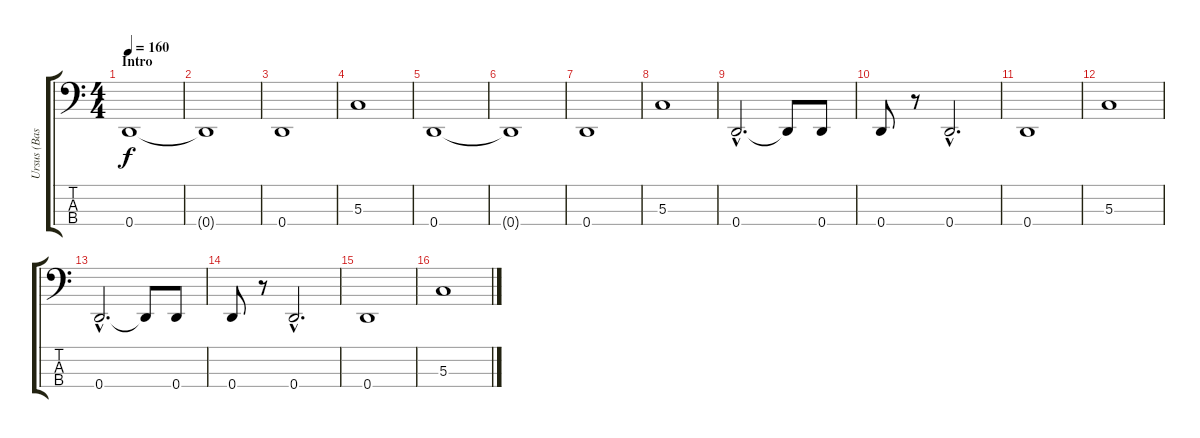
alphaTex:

\track ("Ursus (Bass)" "Ursus (Bas") {instrument electricbassfinger}
\staff {score tabs}
\tuning (F2 C2 G1 D1) {hide}
\ts (4 4)
\section ("" "Intro")
\tempo 160
\clef f4
\ks c
0.4.1{dy f instrument electricbassfinger} |
0.4{t}.1 |
0.4.1 |
5.3.1 |
0.4.1 |
0.4{t}.1 |
0.4.1 |
5.3.1 |
0.4{hac}.2{d} 0.4{t}.8 0.4.8 |
0.4.8 r.8 0.4{hac}.2{d} |
0.4.1 |
5.3.1 |
0.4{hac}.2{d} 0.4{t}.8 0.4.8 |
0.4.8 r.8 0.4{hac}.2{d} |
0.4.1 |
5.3.1
